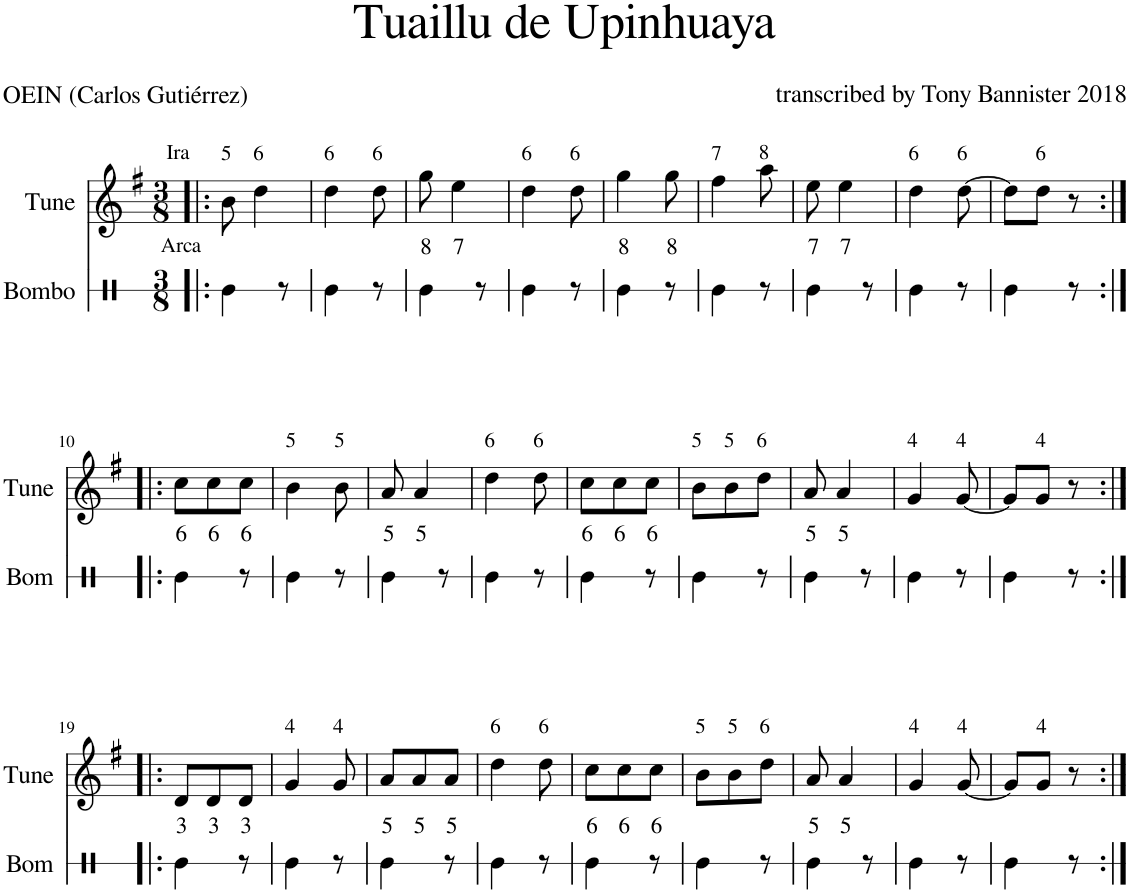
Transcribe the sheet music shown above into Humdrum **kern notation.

**kern	**kern	**text
*part2	*part1	*part1
*staff2	*staff1	*staff1
*I"Bombo	*I"Tune	*
*I'Bom	*I'Tune	*
*stria1	*	*
*clefX	*clefG2	*
*k[]	*k[f#]	*
*M3/8	*M3/8	*
=1!|:	=1!|:	=1!|:
!	!LO:TX:a:t=5	!
!	!LO:TX:a:t=Ira	!
!	!LO:TX:b:t=Arca	!
4Re\	8b\	.
!	!LO:TX:a:t=6	!
.	4dd\	.
8r	.	.
=2	=2	=2
!	!LO:TX:a:t=6	!
4Re\	4dd\	.
!	!LO:TX:a:t=6	!
8r	8dd\	.
=3	=3	=3
!	!	!LO:LY:b
4Re\	8gg\	8
!	!	!LO:LY:b
.	4ee\	7
8r	.	.
=4	=4	=4
!	!LO:TX:a:t=6	!
4Re\	4dd\	.
!	!LO:TX:a:t=6	!
8r	8dd\	.
=5	=5	=5
!	!	!LO:LY:b
4Re\	4gg\	8
!	!	!LO:LY:b
8r	8gg\	8
=6	=6	=6
!	!LO:TX:a:t=7	!
4Re\	4ff#\	.
!	!LO:TX:a:t=8	!
8r	8aa\	.
=7	=7	=7
!	!	!LO:LY:b
4Re\	8ee\	7
!	!	!LO:LY:b
.	4ee\	7
8r	.	.
=8	=8	=8
!	!LO:TX:a:t=6	!
4Re\	4dd\	.
!	!LO:TX:a:t=6	!
8r	[8dd\	.
=9	=9	=9
4Re\	8dd\L]	.
!	!LO:TX:a:t=6	!
.	8dd\J	.
8r	8r	.
!!LO:LB:g=z
=10:|!|:	=10:|!|:	=10:|!|:
!	!	!LO:LY:b
4Re\	8cc\L	6
!	!	!LO:LY:b
.	8cc\	6
!	!	!LO:LY:b
8r	8cc\J	6
=11	=11	=11
!	!LO:TX:a:t=5	!
4Re\	4b\	.
!	!LO:TX:a:t=5	!
8r	8b\	.
=12	=12	=12
!	!	!LO:LY:b
4Re\	8a/	5
!	!	!LO:LY:b
.	4a/	5
8r	.	.
=13	=13	=13
!	!LO:TX:a:t=6	!
4Re\	4dd\	.
!	!LO:TX:a:t=6	!
8r	8dd\	.
=14	=14	=14
!	!	!LO:LY:b
4Re\	8cc\L	6
!	!	!LO:LY:b
.	8cc\	6
!	!	!LO:LY:b
8r	8cc\J	6
=15	=15	=15
!	!LO:TX:a:t=5	!
4Re\	8b\L	.
!	!LO:TX:a:t=5	!
.	8b\	.
!	!LO:TX:a:t=6	!
8r	8dd\J	.
=16	=16	=16
!	!	!LO:LY:b
4Re\	8a/	5
!	!	!LO:LY:b
.	4a/	5
8r	.	.
=17	=17	=17
!	!LO:TX:a:t=4	!
4Re\	4g/	.
!	!LO:TX:a:t=4	!
8r	[8g/	.
=18	=18	=18
4Re\	8g/L]	.
!	!LO:TX:a:t=4	!
.	8g/J	.
8r	8r	.
!!LO:LB:g=z
=19:|!|:	=19:|!|:	=19:|!|:
!	!	!LO:LY:b
4Re\	8d/L	3
!	!	!LO:LY:b
.	8d/	3
!	!	!LO:LY:b
8r	8d/J	3
=20	=20	=20
!	!LO:TX:a:t=4	!
4Re\	4g/	.
!	!LO:TX:a:t=4	!
8r	8g/	.
=21	=21	=21
!	!	!LO:LY:b
4Re\	8a/L	5
!	!	!LO:LY:b
.	8a/	5
!	!	!LO:LY:b
8r	8a/J	5
=22	=22	=22
!	!LO:TX:a:t=6	!
4Re\	4dd\	.
!	!LO:TX:a:t=6	!
8r	8dd\	.
=23	=23	=23
!	!	!LO:LY:b
4Re\	8cc\L	6
!	!	!LO:LY:b
.	8cc\	6
!	!	!LO:LY:b
8r	8cc\J	6
=24	=24	=24
!	!LO:TX:a:t=5	!
4Re\	8b\L	.
!	!LO:TX:a:t=5	!
.	8b\	.
!	!LO:TX:a:t=6	!
8r	8dd\J	.
=25	=25	=25
!	!	!LO:LY:b
4Re\	8a/	5
!	!	!LO:LY:b
.	4a/	5
8r	.	.
=26	=26	=26
!	!LO:TX:a:t=4	!
4Re\	4g/	.
!	!LO:TX:a:t=4	!
8r	[8g/	.
=27	=27	=27
4Re\	8g/L]	.
!	!LO:TX:a:t=4	!
.	8g/J	.
8r	8r	.
=:|!	=:|!	=:|!
*-	*-	*-
